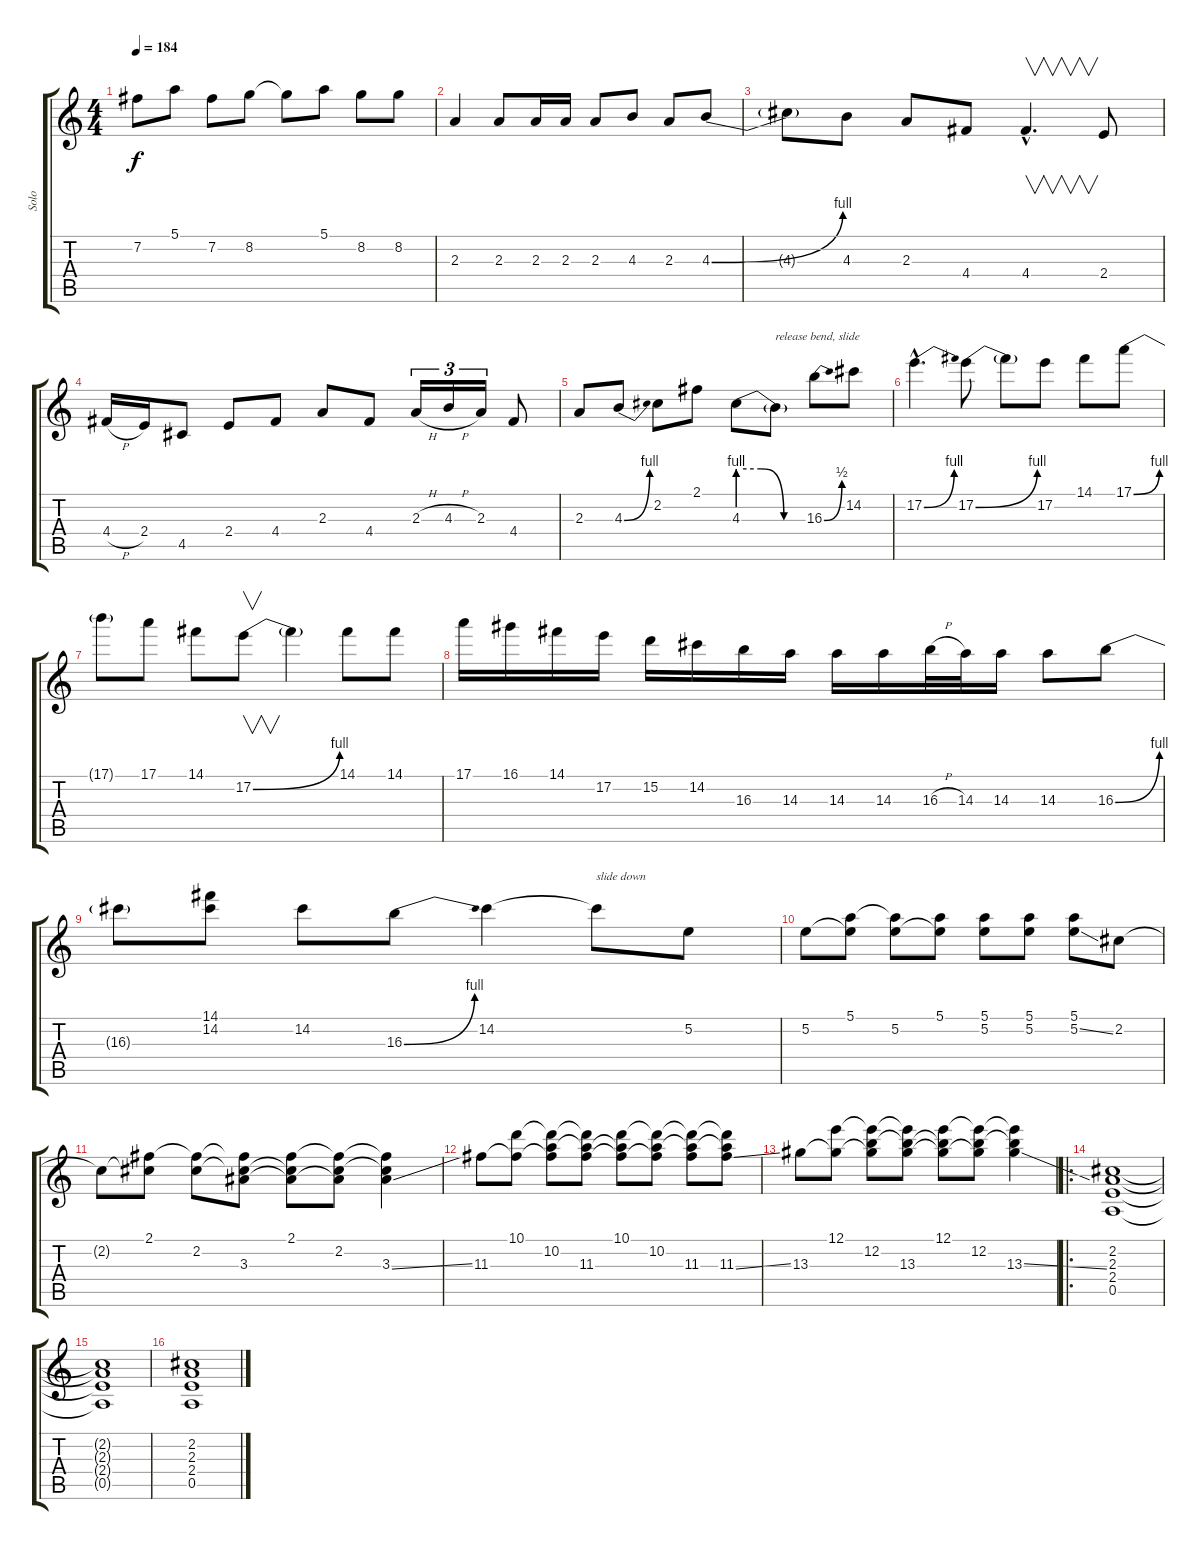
\track ("Solo" "Solo") {instrument distortionguitar}
\staff {score tabs}
\tuning (E4 B3 G3 D3 A2 E2) {hide}
\ts (4 4)
\tempo 184
\clef g2
\ks c
7.2{t}.8{dy f} 5.1.8 7.2.8 8.2.8 8.2{t}.8 5.1.8 8.2.8 8.2.8 |
2.3.4 2.3.8 2.3.16 2.3.16 2.3.8 4.3.8 2.3.8 4.3{be (bend 0 0 60 4)}.8 |
4.3{t}.8 4.3.8 2.3.8 4.4.8 4.4{hac}.4{v d} 2.4.8 |
4.4{h}.16 2.4.16 4.5.8 2.4.8 4.4.8 2.3.8 4.4.8 2.3{h}.16{tu (3 2)} 4.3{h}.16{tu (3 2)} 2.3.16{tu (3 2)} 4.4.8 |
2.3.8 4.3{be (bend 0 0 60 4)}.8 2.2.8 2.1.8 4.3{be (custom 0 4 20 4 40 0 60 0)}.8 4.3{t}.8{txt "release bend, slide"} 16.3{be (bend 0 0 60 2)}.8 14.2.8 |
17.2{be (bend 0 0 60 4) hac}.4{d} 17.2{be (bend 0 0 60 4)}.8 17.2{t}.8 17.2.8 14.1.8 17.1{be (bend 0 0 60 4)}.8 |
17.1{t}.8 17.1.8 14.1.8 17.2{be (bend 0 0 60 4)}.8{v} 17.2{t}.4 14.1.8 14.1.8 |
17.1.16 16.1.16 14.1.16 17.2.16 15.2.16 14.2.16 16.3.16 14.3.16 14.3.16 14.3.16 16.3{h}.32 14.3.32 14.3.16 14.3.8 16.3{be (bend 0 0 60 4)}.8 |
16.3{t}.8 (14.1 14.2).8 14.2.8 16.3{be (bend 0 0 60 4)}.8 14.2.4 14.2{t}.8{txt "slide down"} 5.2.8 |
5.2.8 (5.1 5.2{t}).8 (5.1{t} 5.2).8 (5.1 5.2{t}).8 (5.1 5.2).8 (5.1 5.2).8 (5.1 5.2{ss}).8 2.2.8 |
2.2{t}.8 (2.1 2.2{t}).8 (2.1{t} 2.2).8 (2.1{t} 2.2{t} 3.3).8 (2.1 2.2{t} 3.3{t}).8 (2.1{t} 2.2 3.3{t}).8 (2.1{t} 2.2{t} 3.3{ss}).4 |
11.3.8 (10.1 11.3{t}).8 (10.1{t} 10.2 11.3{t}).8 (10.1{t} 10.2{t} 11.3).8 (10.1 10.2{t} 11.3{t}).8 (10.1{t} 10.2 11.3{t}).8 (10.1{t} 10.2{t} 11.3).8 (10.1{t} 10.2{t} 11.3{ss}).8 |
13.3.8 (12.1 13.3{t}).8 (12.1{t} 12.2 13.3{t}).8 (12.1{t} 12.2{t} 13.3).8 (12.1 12.2{t} 13.3{t}).8 (12.1{t} 12.2 13.3{t}).8 (12.1{t} 12.2{t} 13.3{ss}).4 |
\ro
(2.2 2.3 2.4 0.5).1 |
(2.2{t} 2.3{t} 2.4{t} 0.5{t}).1 |
(2.2 2.3 2.4 0.5).1
